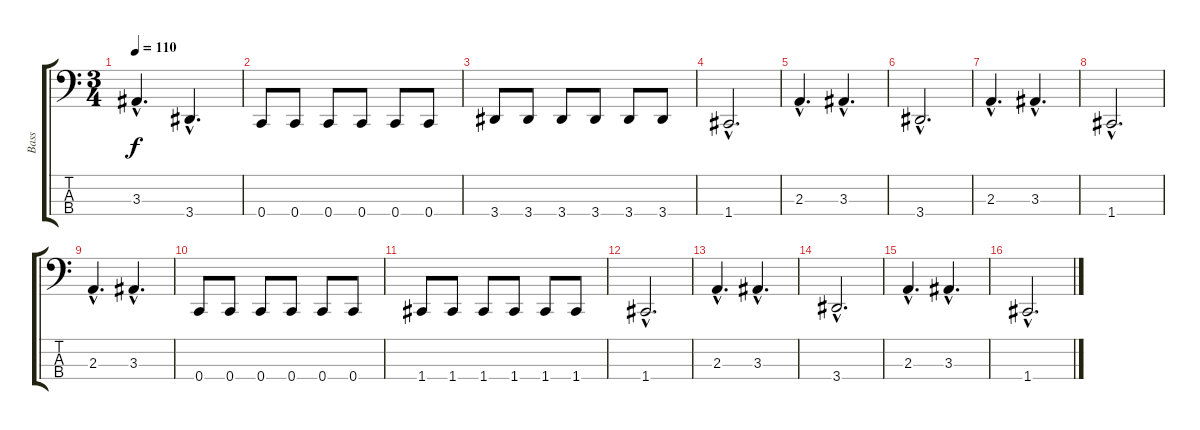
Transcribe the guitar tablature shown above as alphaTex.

\track ("Bass" "Bass") {instrument slapbass2}
\staff {score tabs}
\tuning (F2 C2 G1 C1) {hide}
\ts (3 4)
\tempo 110
\clef f4
\ks c
3.3{hac}.4{d dy f} 3.4{hac}.4{d} |
0.4.8 0.4.8 0.4.8 0.4.8 0.4.8 0.4.8 |
3.4.8 3.4.8 3.4.8 3.4.8 3.4.8 3.4.8 |
1.4{hac}.2{d} |
2.3{hac}.4{d} 3.3{hac}.4{d} |
3.4{hac}.2{d} |
2.3{hac}.4{d} 3.3{hac}.4{d} |
1.4{hac}.2{d} |
2.3{hac}.4{d} 3.3{hac}.4{d} |
0.4.8 0.4.8 0.4.8 0.4.8 0.4.8 0.4.8 |
1.4.8 1.4.8 1.4.8 1.4.8 1.4.8 1.4.8 |
1.4{hac}.2{d} |
2.3{hac}.4{d} 3.3{hac}.4{d} |
3.4{hac}.2{d} |
2.3{hac}.4{d} 3.3{hac}.4{d} |
1.4{hac}.2{d}
